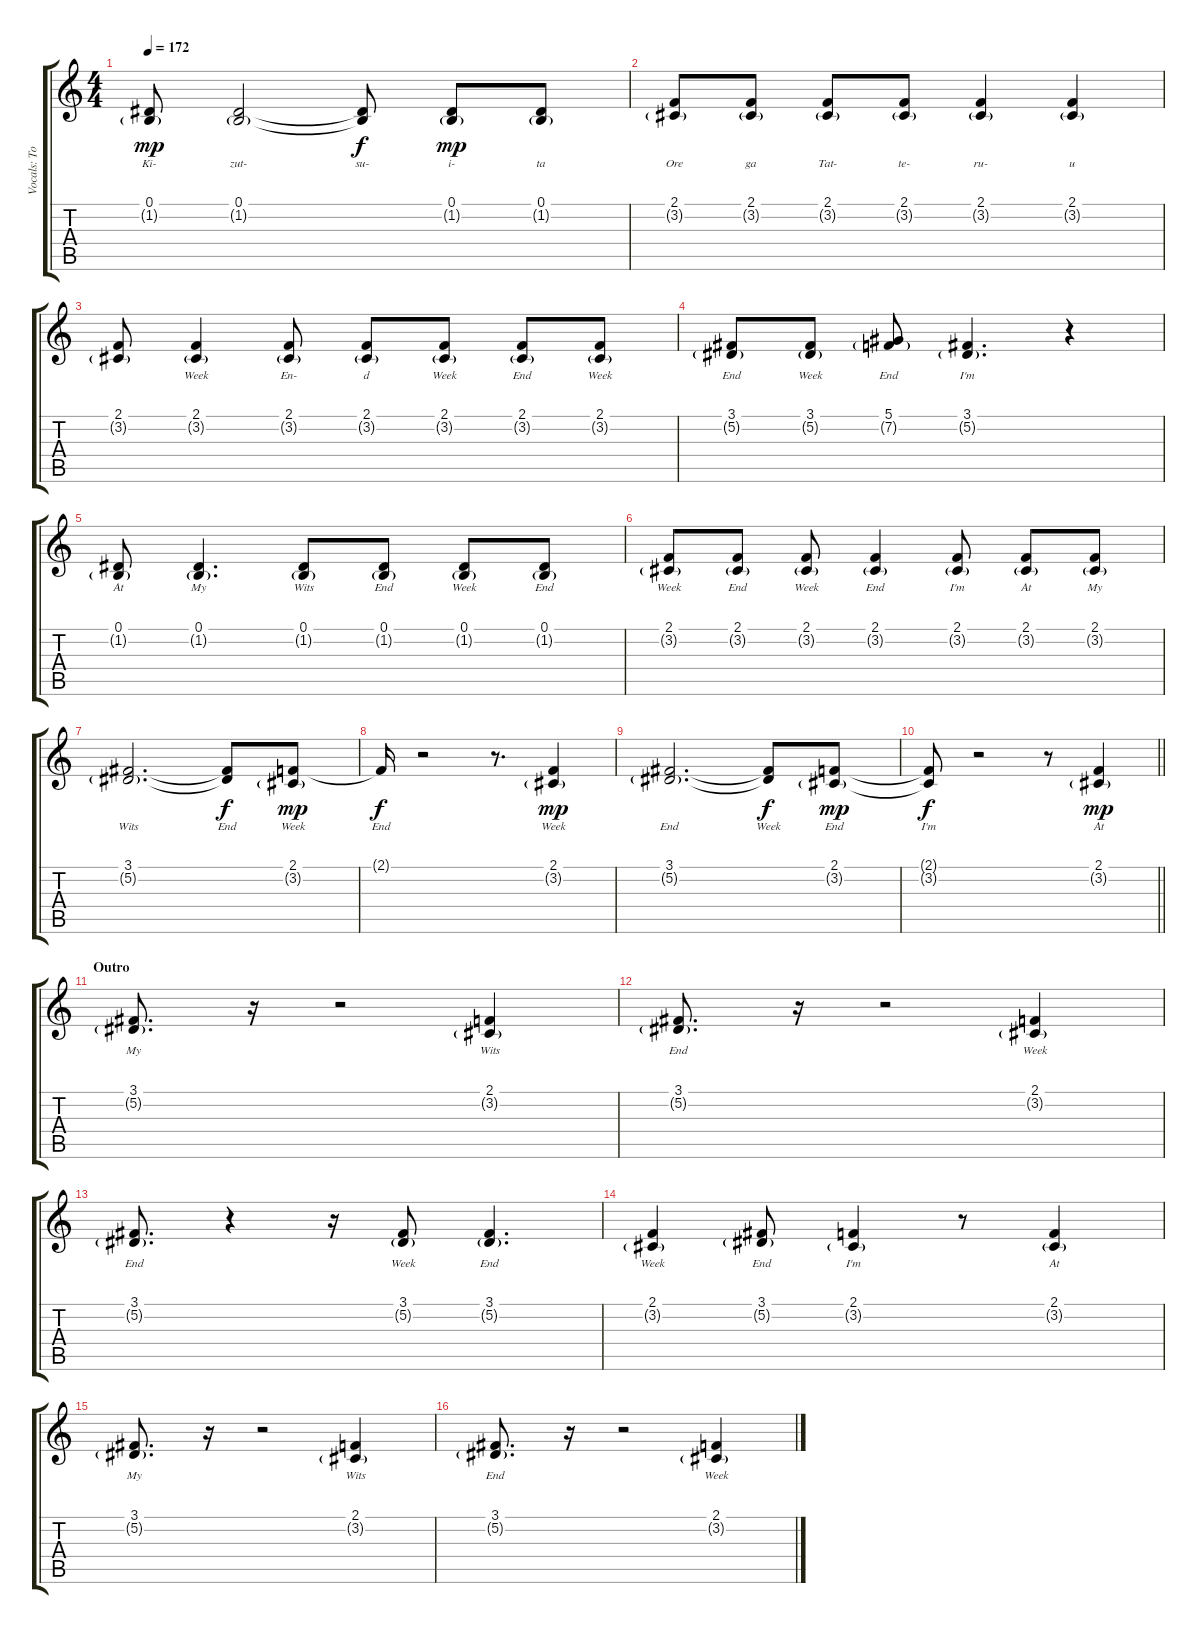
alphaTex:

\track ("Vocals: Toshi" "Vocals: To") {instrument tenorsax}
\staff {score tabs}
\tuning (Eb4 Bb3 Gb3 Db3 Ab2 Eb2) {hide}
\ts (4 4)
\tempo 172
\clef g2
\ks c
(0.1 1.2{g}).8{lyrics (0 "Ki-") lyrics (1 "") lyrics (2 "") lyrics (3 "") lyrics (4 "") dy mp} (0.1 1.2{g}).2{lyrics (0 "zut-") lyrics (1 "") lyrics (2 "") lyrics (3 "") lyrics (4 "")} (0.1{t} 1.2{t}).8{lyrics (0 "su-") lyrics (1 "") lyrics (2 "") lyrics (3 "") lyrics (4 "") dy f} (0.1 1.2{g}).8{lyrics (0 "i-") lyrics (1 "") lyrics (2 "") lyrics (3 "") lyrics (4 "") dy mp} (0.1 1.2{g}).8{lyrics (0 "ta") lyrics (1 "") lyrics (2 "") lyrics (3 "") lyrics (4 "")} |
(2.1 3.2{g}).8{lyrics (0 "Ore") lyrics (1 "") lyrics (2 "") lyrics (3 "") lyrics (4 "")} (2.1 3.2{g}).8{lyrics (0 "ga") lyrics (1 "") lyrics (2 "") lyrics (3 "") lyrics (4 "")} (2.1 3.2{g}).8{lyrics (0 "Tat-") lyrics (1 "") lyrics (2 "") lyrics (3 "") lyrics (4 "")} (2.1 3.2{g}).8{lyrics (0 "te-") lyrics (1 "") lyrics (2 "") lyrics (3 "") lyrics (4 "")} (2.1 3.2{g}).4{lyrics (0 "ru-") lyrics (1 "") lyrics (2 "") lyrics (3 "") lyrics (4 "")} (2.1 3.2{g}).4{lyrics (0 "u") lyrics (1 "") lyrics (2 "") lyrics (3 "") lyrics (4 "")} |
(2.1 3.2{g}).8{lyrics (0 "") lyrics (1 "") lyrics (2 "") lyrics (3 "") lyrics (4 "")} (2.1 3.2{g}).4{lyrics (0 "Week") lyrics (1 "") lyrics (2 "") lyrics (3 "") lyrics (4 "")} (2.1 3.2{g}).8{lyrics (0 "En-") lyrics (1 "") lyrics (2 "") lyrics (3 "") lyrics (4 "")} (2.1 3.2{g}).8{lyrics (0 "d") lyrics (1 "") lyrics (2 "") lyrics (3 "") lyrics (4 "")} (2.1 3.2{g}).8{lyrics (0 "Week") lyrics (1 "") lyrics (2 "") lyrics (3 "") lyrics (4 "")} (2.1 3.2{g}).8{lyrics (0 "End") lyrics (1 "") lyrics (2 "") lyrics (3 "") lyrics (4 "")} (2.1 3.2{g}).8{lyrics (0 "Week") lyrics (1 "") lyrics (2 "") lyrics (3 "") lyrics (4 "")} |
(3.1 5.2{g}).8{lyrics (0 "End") lyrics (1 "") lyrics (2 "") lyrics (3 "") lyrics (4 "")} (3.1 5.2{g}).8{lyrics (0 "Week") lyrics (1 "") lyrics (2 "") lyrics (3 "") lyrics (4 "")} (5.1 7.2{g}).8{lyrics (0 "End") lyrics (1 "") lyrics (2 "") lyrics (3 "") lyrics (4 "")} (3.1 5.2{g}).4{d lyrics (0 "I'm") lyrics (1 "") lyrics (2 "") lyrics (3 "") lyrics (4 "")} r.4 |
(0.1 1.2{g}).8{lyrics (0 "At") lyrics (1 "") lyrics (2 "") lyrics (3 "") lyrics (4 "")} (0.1 1.2{g}).4{d lyrics (0 "My") lyrics (1 "") lyrics (2 "") lyrics (3 "") lyrics (4 "")} (0.1 1.2{g}).8{lyrics (0 "Wits") lyrics (1 "") lyrics (2 "") lyrics (3 "") lyrics (4 "")} (0.1 1.2{g}).8{lyrics (0 "End") lyrics (1 "") lyrics (2 "") lyrics (3 "") lyrics (4 "")} (0.1 1.2{g}).8{lyrics (0 "Week") lyrics (1 "") lyrics (2 "") lyrics (3 "") lyrics (4 "")} (0.1 1.2{g}).8{lyrics (0 "End") lyrics (1 "") lyrics (2 "") lyrics (3 "") lyrics (4 "")} |
(2.1 3.2{g}).8{lyrics (0 "Week") lyrics (1 "") lyrics (2 "") lyrics (3 "") lyrics (4 "")} (2.1 3.2{g}).8{lyrics (0 "End") lyrics (1 "") lyrics (2 "") lyrics (3 "") lyrics (4 "")} (2.1 3.2{g}).8{lyrics (0 "Week") lyrics (1 "") lyrics (2 "") lyrics (3 "") lyrics (4 "")} (2.1 3.2{g}).4{lyrics (0 "End") lyrics (1 "") lyrics (2 "") lyrics (3 "") lyrics (4 "")} (2.1 3.2{g}).8{lyrics (0 "I'm") lyrics (1 "") lyrics (2 "") lyrics (3 "") lyrics (4 "")} (2.1 3.2{g}).8{lyrics (0 "At") lyrics (1 "") lyrics (2 "") lyrics (3 "") lyrics (4 "")} (2.1 3.2{g}).8{lyrics (0 "My") lyrics (1 "") lyrics (2 "") lyrics (3 "") lyrics (4 "")} |
(3.1 5.2{g}).2{d lyrics (0 "Wits") lyrics (1 "") lyrics (2 "") lyrics (3 "") lyrics (4 "")} (3.1{t} 5.2{t}).8{lyrics (0 "End") lyrics (1 "") lyrics (2 "") lyrics (3 "") lyrics (4 "") dy f} (2.1 3.2{g}).8{lyrics (0 "Week") lyrics (1 "") lyrics (2 "") lyrics (3 "") lyrics (4 "") dy mp} |
2.1{t}.16{lyrics (0 "End") lyrics (1 "") lyrics (2 "") lyrics (3 "") lyrics (4 "") dy f} r.2 r.8{d} (2.1 3.2{g}).4{lyrics (0 "Week") lyrics (1 "") lyrics (2 "") lyrics (3 "") lyrics (4 "") dy mp} |
(3.1 5.2{g}).2{d lyrics (0 "End") lyrics (1 "") lyrics (2 "") lyrics (3 "") lyrics (4 "")} (3.1{t} 5.2{t}).8{lyrics (0 "Week") lyrics (1 "") lyrics (2 "") lyrics (3 "") lyrics (4 "") dy f} (2.1 3.2{g}).8{lyrics (0 "End") lyrics (1 "") lyrics (2 "") lyrics (3 "") lyrics (4 "") dy mp} |
\barLineRight lightlight
(2.1{t} 3.2{t}).8{lyrics (0 "I'm") lyrics (1 "") lyrics (2 "") lyrics (3 "") lyrics (4 "") dy f} r.2 r.8 (2.1 3.2{g}).4{lyrics (0 "At") lyrics (1 "") lyrics (2 "") lyrics (3 "") lyrics (4 "") dy mp} |
\section ("" "Outro")
(3.1 5.2{g}).8{d lyrics (0 "My") lyrics (1 "") lyrics (2 "") lyrics (3 "") lyrics (4 "")} r.16 r.2 (2.1 3.2{g}).4{lyrics (0 "Wits") lyrics (1 "") lyrics (2 "") lyrics (3 "") lyrics (4 "")} |
(3.1 5.2{g}).8{d lyrics (0 "End") lyrics (1 "") lyrics (2 "") lyrics (3 "") lyrics (4 "")} r.16 r.2 (2.1 3.2{g}).4{lyrics (0 "Week") lyrics (1 "") lyrics (2 "") lyrics (3 "") lyrics (4 "")} |
(3.1 5.2{g}).8{d lyrics (0 "End") lyrics (1 "") lyrics (2 "") lyrics (3 "") lyrics (4 "")} r.4 r.16 (3.1 5.2{g}).8{lyrics (0 "Week") lyrics (1 "") lyrics (2 "") lyrics (3 "") lyrics (4 "")} (3.1 5.2{g}).4{d lyrics (0 "End") lyrics (1 "") lyrics (2 "") lyrics (3 "") lyrics (4 "")} |
(2.1 3.2{g}).4{lyrics (0 "Week") lyrics (1 "") lyrics (2 "") lyrics (3 "") lyrics (4 "")} (3.1 5.2{g}).8{lyrics (0 "End") lyrics (1 "") lyrics (2 "") lyrics (3 "") lyrics (4 "")} (2.1 3.2{g}).4{lyrics (0 "I'm") lyrics (1 "") lyrics (2 "") lyrics (3 "") lyrics (4 "")} r.8 (2.1 3.2{g}).4{lyrics (0 "At") lyrics (1 "") lyrics (2 "") lyrics (3 "") lyrics (4 "")} |
(3.1 5.2{g}).8{d lyrics (0 "My") lyrics (1 "") lyrics (2 "") lyrics (3 "") lyrics (4 "")} r.16 r.2 (2.1 3.2{g}).4{lyrics (0 "Wits") lyrics (1 "") lyrics (2 "") lyrics (3 "") lyrics (4 "")} |
(3.1 5.2{g}).8{d lyrics (0 "End") lyrics (1 "") lyrics (2 "") lyrics (3 "") lyrics (4 "")} r.16 r.2 (2.1 3.2{g}).4{lyrics (0 "Week") lyrics (1 "") lyrics (2 "") lyrics (3 "") lyrics (4 "")}
